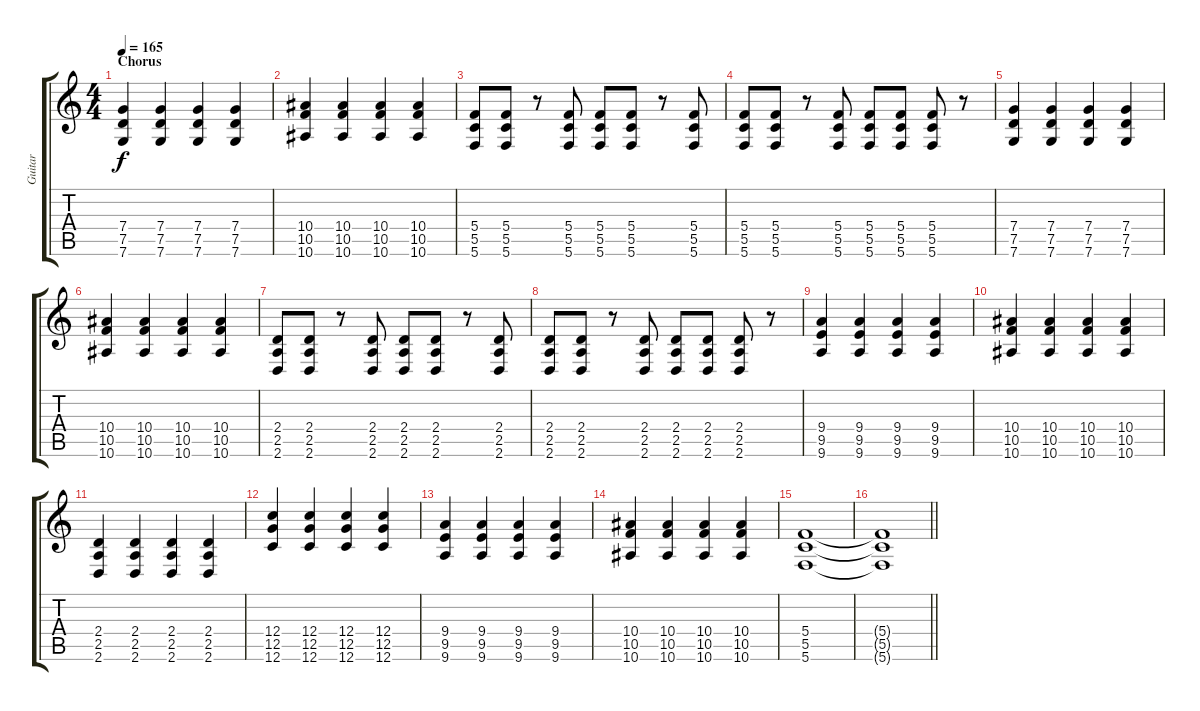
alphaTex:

\track ("Guitar" "Guitar") {instrument distortionguitar}
\staff {score tabs}
\tuning (D4 A3 F3 C3 G2 C2) {hide}
\ts (4 4)
\section ("" "Chorus")
\tempo 165
\clef g2
\ks c
(7.4 7.5 7.6).4{dy f volume 14} (7.4 7.5 7.6).4 (7.4 7.5 7.6).4 (7.4 7.5 7.6).4 |
(10.4 10.5 10.6).4 (10.4 10.5 10.6).4 (10.4 10.5 10.6).4 (10.4 10.5 10.6).4 |
(5.4 5.5 5.6).8 (5.4 5.5 5.6).8 r.8 (5.4 5.5 5.6).8 (5.4 5.5 5.6).8 (5.4 5.5 5.6).8 r.8 (5.4 5.5 5.6).8 |
(5.4 5.5 5.6).8 (5.4 5.5 5.6).8 r.8 (5.4 5.5 5.6).8 (5.4 5.5 5.6).8 (5.4 5.5 5.6).8 (5.4 5.5 5.6).8 r.8 |
(7.4 7.5 7.6).4 (7.4 7.5 7.6).4 (7.4 7.5 7.6).4 (7.4 7.5 7.6).4 |
(10.4 10.5 10.6).4 (10.4 10.5 10.6).4 (10.4 10.5 10.6).4 (10.4 10.5 10.6).4 |
(2.4 2.5 2.6).8 (2.4 2.5 2.6).8 r.8 (2.4 2.5 2.6).8 (2.4 2.5 2.6).8 (2.4 2.5 2.6).8 r.8 (2.4 2.5 2.6).8 |
(2.4 2.5 2.6).8 (2.4 2.5 2.6).8 r.8 (2.4 2.5 2.6).8 (2.4 2.5 2.6).8 (2.4 2.5 2.6).8 (2.4 2.5 2.6).8 r.8 |
(9.4 9.5 9.6).4 (9.4 9.5 9.6).4 (9.4 9.5 9.6).4 (9.4 9.5 9.6).4 |
(10.4 10.5 10.6).4 (10.4 10.5 10.6).4 (10.4 10.5 10.6).4 (10.4 10.5 10.6).4 |
(2.4 2.5 2.6).4 (2.4 2.5 2.6).4 (2.4 2.5 2.6).4 (2.4 2.5 2.6).4 |
(12.4 12.5 12.6).4 (12.4 12.5 12.6).4 (12.4 12.5 12.6).4 (12.4 12.5 12.6).4 |
(9.4 9.5 9.6).4 (9.4 9.5 9.6).4 (9.4 9.5 9.6).4 (9.4 9.5 9.6).4 |
(10.4 10.5 10.6).4 (10.4 10.5 10.6).4 (10.4 10.5 10.6).4 (10.4 10.5 10.6).4 |
(5.4 5.5 5.6).1 |
\barLineRight lightlight
(5.4{t} 5.5{t} 5.6{t}).1
